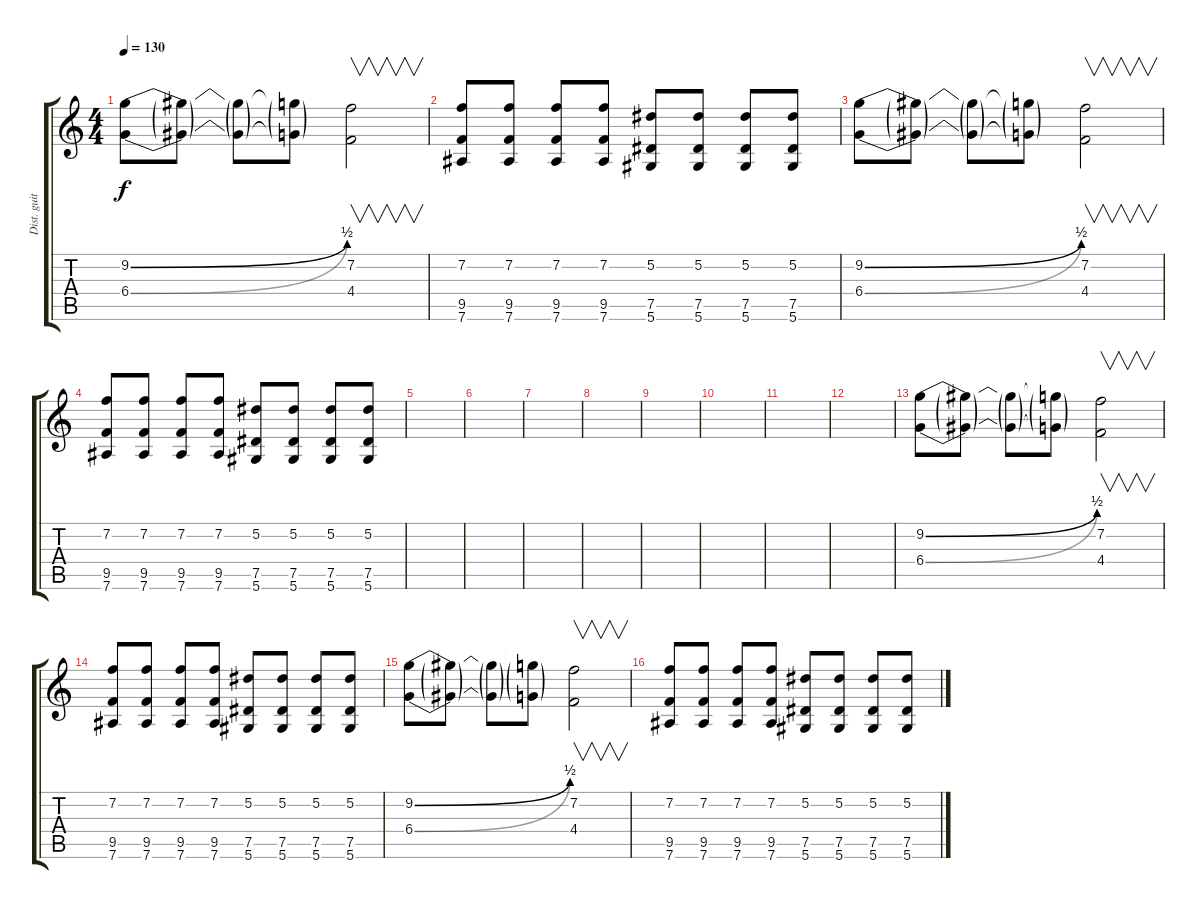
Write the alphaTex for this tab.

\track ("Dist. guitar" "Dist. guit") {instrument overdrivenguitar}
\staff {score tabs}
\tuning (Eb4 Bb3 Gb3 Db3 Ab2 Eb2) {hide}
\ts (4 4)
\tempo 130
\clef g2
\ks c
(9.2{be (bend 0 0 60 2)} 6.4{be (bend 0 0 60 2)}).8{dy f} (9.2{t} 6.4{t}).8 (9.2{t} 6.4{t}).8 (9.2{t} 6.4{t}).8 (7.2 4.4).2{v} |
(7.2 9.5 7.6).8 (7.2 9.5 7.6).8 (7.2 9.5 7.6).8 (7.2 9.5 7.6).8 (5.2 7.5 5.6).8 (5.2 7.5 5.6).8 (5.2 7.5 5.6).8 (5.2 7.5 5.6).8 |
(9.2{be (bend 0 0 60 2)} 6.4{be (bend 0 0 60 2)}).8 (9.2{t} 6.4{t}).8 (9.2{t} 6.4{t}).8 (9.2{t} 6.4{t}).8 (7.2 4.4).2{v} |
(7.2 9.5 7.6).8 (7.2 9.5 7.6).8 (7.2 9.5 7.6).8 (7.2 9.5 7.6).8 (5.2 7.5 5.6).8 (5.2 7.5 5.6).8 (5.2 7.5 5.6).8 (5.2 7.5 5.6).8 |
|
|
|
|
|
|
|
|
(9.2{be (bend 0 0 60 2)} 6.4{be (bend 0 0 60 2)}).8 (9.2{t} 6.4{t}).8 (9.2{t} 6.4{t}).8 (9.2{t} 6.4{t}).8 (7.2 4.4).2{v} |
(7.2 9.5 7.6).8 (7.2 9.5 7.6).8 (7.2 9.5 7.6).8 (7.2 9.5 7.6).8 (5.2 7.5 5.6).8 (5.2 7.5 5.6).8 (5.2 7.5 5.6).8 (5.2 7.5 5.6).8 |
(9.2{be (bend 0 0 60 2)} 6.4{be (bend 0 0 60 2)}).8 (9.2{t} 6.4{t}).8 (9.2{t} 6.4{t}).8 (9.2{t} 6.4{t}).8 (7.2 4.4).2{v} |
(7.2 9.5 7.6).8 (7.2 9.5 7.6).8 (7.2 9.5 7.6).8 (7.2 9.5 7.6).8 (5.2 7.5 5.6).8 (5.2 7.5 5.6).8 (5.2 7.5 5.6).8 (5.2 7.5 5.6).8
